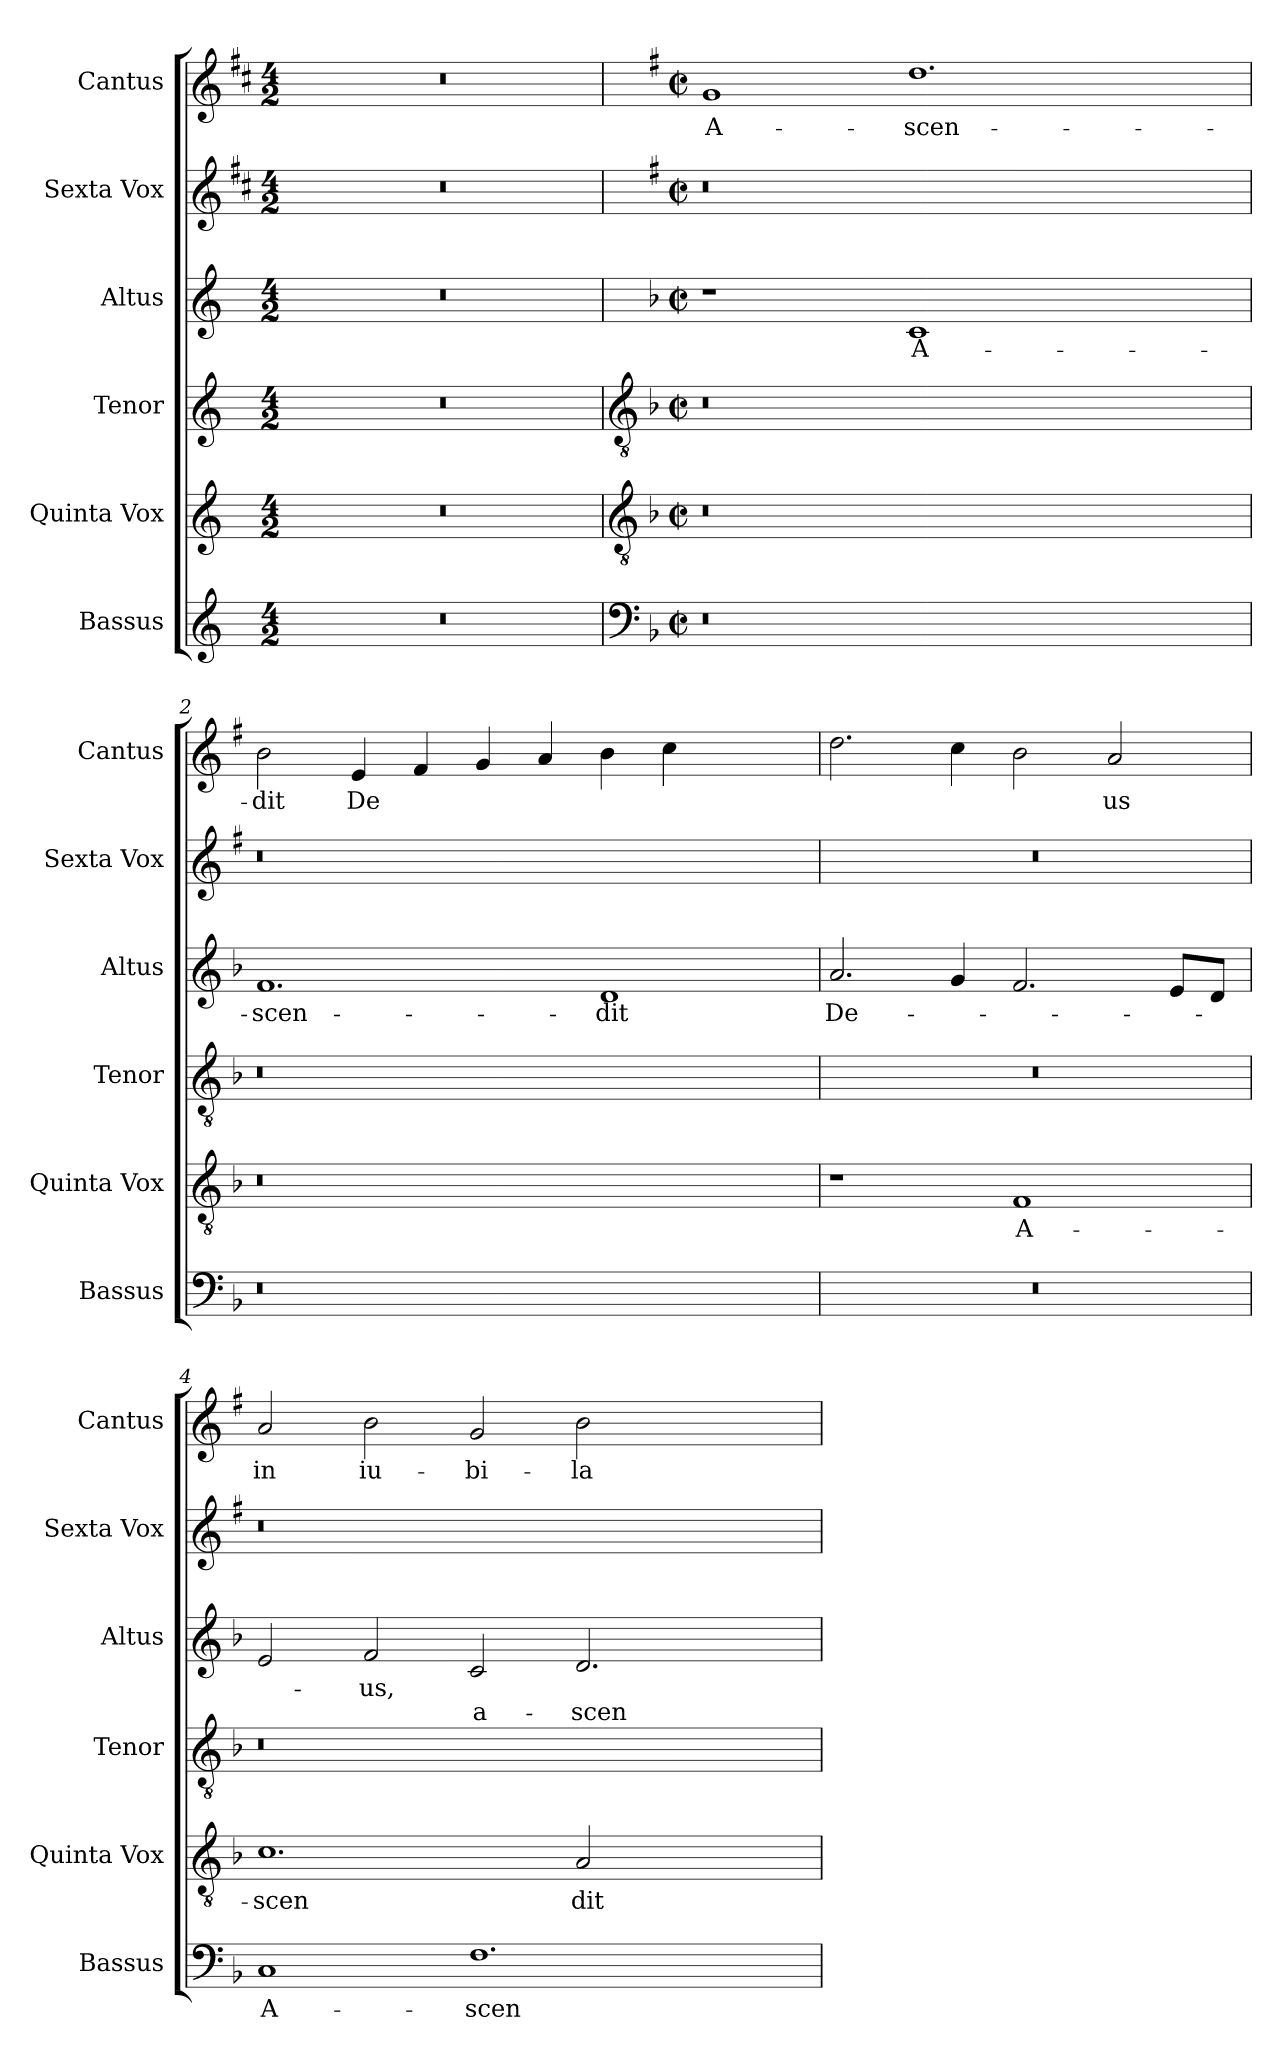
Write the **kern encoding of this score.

**kern	**text	**kern	**text	**kern	**kern	**text	**text	**kern	**kern	**text
*part6	*part6	*part5	*part5	*part4	*part3	*part3	*part3	*part2	*part1	*part1
*staff6	*staff6	*staff5	*staff5	*staff4	*staff3	*staff3	*staff3	*staff2	*staff1	*staff1
*I"Bassus	*	*I"Quinta Vox	*	*I"Tenor	*I"Altus	*	*	*I"Sexta Vox	*I"Cantus	*
*I'Bassus	*	*I'Quinta Vox	*	*I'Tenor	*I'Altus	*	*	*I'Sexta Vox	*I'Cantus	*
*clefG2	*	*clefG2	*	*clefG2	*clefG2	*	*	*clefG2	*clefG2	*
*	*	*	*	*	*	*	*	*ITrd1c2	*ITrd1c2	*
*k[]	*	*k[]	*	*k[]	*k[]	*	*	*k[]	*k[]	*
*C:	*	*C:	*	*C:	*C:	*	*	*C:	*C:	*
*M4/2	*	*M4/2	*	*M4/2	*M4/2	*	*	*M4/2	*M4/2	*
=	=	=	=	=	=	=	=	=	=	=
0r	.	0r	.	0r	0r	.	.	0r	0r	.
!!LO:LB:g=z
=1	=1	=1	=1	=1	=1	=1	=1	=1	=1	=1
*clefF4	*	*clefGv2	*	*clefGv2	*	*	*	*	*	*
*k[b-]	*	*k[b-]	*	*k[b-]	*k[b-]	*	*	*k[b-]	*k[b-]	*
*F:	*	*F:	*	*F:	*F:	*	*	*F:	*F:	*
*M4/2	*	*M4/2	*	*M4/2	*M4/2	*	*	*M4/2	*M4/2	*
*met(c|)	*	*met(c|)	*	*met(c|)	*met(c|)	*	*	*met(c|)	*met(c|)	*
!	!	!	!	!	!	!	!	!	!	!LO:LY:b
0r	.	0r	.	0r	1r	.	.	0r	1f	A-
!	!	!	!	!	!	!LO:LY:b	!	!	!	!LO:LY:b
.	.	.	.	.	1c	A-	.	.	1.cc	-scen-
2ryy	.	2ryy	.	2ryy	2ryy	.	.	2ryy	.	.
=2	=2	=2	=2	=2	=2	=2	=2	=2	=2	=2
!	!	!	!	!	!	!LO:LY:b	!	!	!	!LO:LY:b
0r	.	0r	.	0r	1.f	-scen-	.	0r	2a	-dit
!	!	!	!	!	!	!	!	!	!	!LO:LY:b
.	.	.	.	.	.	.	.	.	4d	De
.	.	.	.	.	.	.	.	.	4e	.
.	.	.	.	.	.	.	.	.	4f	.
.	.	.	.	.	.	.	.	.	4g	.
!	!	!	!	!	!	!LO:LY:b	!	!	!	!
.	.	.	.	.	1d	-dit	.	.	4a	.
.	.	.	.	.	.	.	.	.	4b-	.
2ryy	.	2ryy	.	2ryy	.	.	.	2ryy	2ryy	.
=3	=3	=3	=3	=3	=3	=3	=3	=3	=3	=3
!	!	!	!	!	!	!LO:LY:b	!	!	!	!
0r	.	1r	.	0r	2.a	De-	.	0r	2.cc	.
.	.	.	.	.	4g	.	.	.	4b-	.
!	!	!	!LO:LY:b	!	!	!	!	!	!	!
.	.	1F	A-	.	2.f	.	.	.	2a	.
!	!	!	!	!	!	!	!	!	!	!LO:LY:b
.	.	.	.	.	.	.	.	.	2g	us
.	.	.	.	.	8eL	.	.	.	.	.
.	.	.	.	.	8dJ	.	.	.	.	.
=4	=4	=4	=4	=4	=4	=4	=4	=4	=4	=4
!	!LO:LY:b	!	!LO:LY:b	!	!	!	!	!	!	!LO:LY:b
1C	A-	1.c	-scen	0r	2e	.	.	0r	2g	in
!	!	!	!	!	!	!LO:LY:b	!	!	!	!LO:LY:b
.	.	.	.	.	2f	-us,	.	.	2a	iu-
!	!LO:LY:b	!	!	!	!	!	!LO:LY:b	!	!	!LO:LY:b
1.F	-scen-	.	.	.	2c	.	a-	.	2f	-bi-
!	!	!	!LO:LY:b	!	!	!	!LO:LY:b	!	!	!LO:LY:b
.	.	2A	dit	.	2.d	.	-scen-	.	2a	-la-
.	.	2ryy	.	2ryy	.	.	.	2ryy	2ryy	.
.	.	.	.	.	4ryy	.	.	.	.	.
=	=	=	=	=	=	=	=	=	=	=
*-	*-	*-	*-	*-	*-	*-	*-	*-	*-	*-
